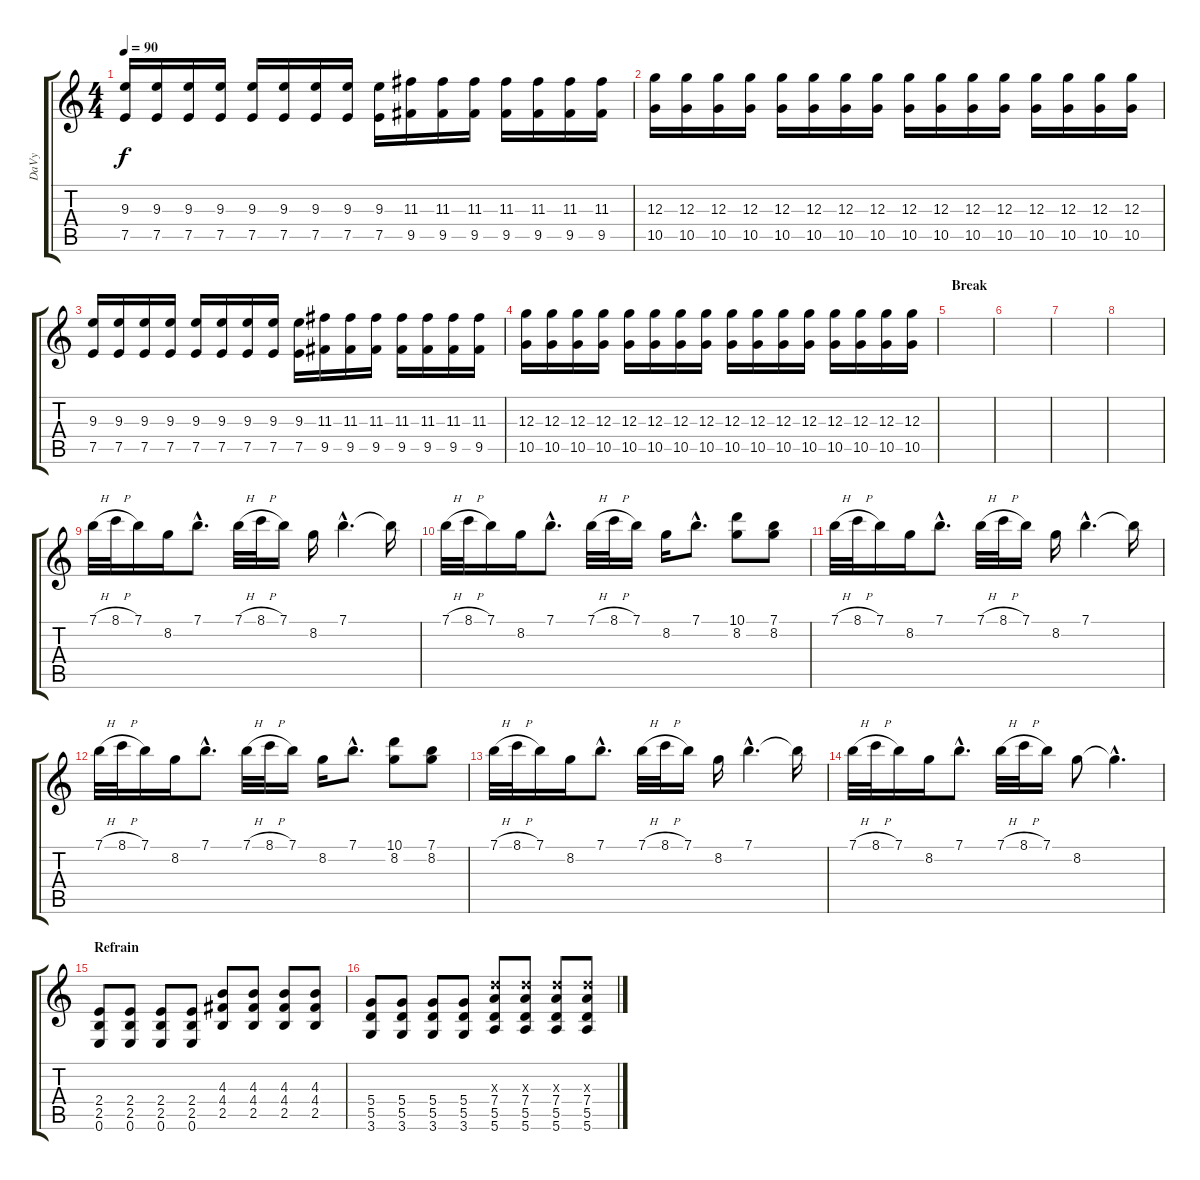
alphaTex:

\track ("DaVy" "DaVy") {instrument distortionguitar}
\staff {score tabs}
\tuning (E4 B3 G3 D3 A2 E2) {hide}
\ts (4 4)
\tempo 90
\clef g2
\ks c
(9.3 7.5).16{dy f instrument distortionguitar} (9.3 7.5).16 (9.3 7.5).16 (9.3 7.5).16 (9.3 7.5).16 (9.3 7.5).16 (9.3 7.5).16 (9.3 7.5).16 (9.3 7.5).16 (11.3 9.5).16 (11.3 9.5).16 (11.3 9.5).16 (11.3 9.5).16 (11.3 9.5).16 (11.3 9.5).16 (11.3 9.5).16 |
(12.3 10.5).16 (12.3 10.5).16 (12.3 10.5).16 (12.3 10.5).16 (12.3 10.5).16 (12.3 10.5).16 (12.3 10.5).16 (12.3 10.5).16 (12.3 10.5).16 (12.3 10.5).16 (12.3 10.5).16 (12.3 10.5).16 (12.3 10.5).16 (12.3 10.5).16 (12.3 10.5).16 (12.3 10.5).16 |
(9.3 7.5).16{instrument distortionguitar} (9.3 7.5).16 (9.3 7.5).16 (9.3 7.5).16 (9.3 7.5).16 (9.3 7.5).16 (9.3 7.5).16 (9.3 7.5).16 (9.3 7.5).16 (11.3 9.5).16 (11.3 9.5).16 (11.3 9.5).16 (11.3 9.5).16 (11.3 9.5).16 (11.3 9.5).16 (11.3 9.5).16 |
(12.3 10.5).16 (12.3 10.5).16 (12.3 10.5).16 (12.3 10.5).16 (12.3 10.5).16 (12.3 10.5).16 (12.3 10.5).16 (12.3 10.5).16 (12.3 10.5).16 (12.3 10.5).16 (12.3 10.5).16 (12.3 10.5).16 (12.3 10.5).16 (12.3 10.5).16 (12.3 10.5).16 (12.3 10.5).16 |
\section ("" "Break")
|
|
|
|
7.1{h}.32{volume 13 balance 12 instrument electricguitarjazz} 8.1{h}.32 7.1.16 8.2.16 7.1{hac}.8{d} 7.1{h}.32 8.1{h}.32 7.1.16 8.2.16 7.1{hac}.4{d} 7.1{t}.16 |
7.1{h}.32{volume 13 balance 12 instrument electricguitarjazz} 8.1{h}.32 7.1.16 8.2.16 7.1{hac}.8{d} 7.1{h}.32 8.1{h}.32 7.1.16 8.2.16 7.1{hac}.8{d} (10.1 8.2).8 (7.1 8.2).8 |
7.1{h}.32{volume 13 balance 12 instrument electricguitarjazz} 8.1{h}.32 7.1.16 8.2.16 7.1{hac}.8{d} 7.1{h}.32 8.1{h}.32 7.1.16 8.2.16 7.1{hac}.4{d} 7.1{t}.16 |
7.1{h}.32{volume 13 balance 12 instrument electricguitarjazz} 8.1{h}.32 7.1.16 8.2.16 7.1{hac}.8{d} 7.1{h}.32 8.1{h}.32 7.1.16 8.2.16 7.1{hac}.8{d} (10.1 8.2).8 (7.1 8.2).8 |
7.1{h}.32{volume 13 balance 12 instrument electricguitarjazz} 8.1{h}.32 7.1.16 8.2.16 7.1{hac}.8{d} 7.1{h}.32 8.1{h}.32 7.1.16 8.2.16 7.1{hac}.4{d} 7.1{t}.16 |
7.1{h}.32{volume 13 balance 12 instrument electricguitarjazz} 8.1{h}.32 7.1.16 8.2.16 7.1{hac}.8{d} 7.1{h}.32 8.1{h}.32 7.1.16 8.2.8 8.2{hac t}.4{d} |
\section ("" "Refrain")
(2.4 2.5 0.6).8{volume 13 balance 12 instrument distortionguitar} (2.4 2.5 0.6).8 (2.4 2.5 0.6).8 (2.4 2.5 0.6).8 (4.3 4.4 2.5).8 (4.3 4.4 2.5).8 (4.3 4.4 2.5).8 (4.3 4.4 2.5).8 |
(5.4 5.5 3.6).8 (5.4 5.5 3.6).8 (5.4 5.5 3.6).8 (5.4 5.5 3.6).8 (7.3{x} 7.4 5.5 5.6).8 (7.3{x} 7.4 5.5 5.6).8 (7.3{x} 7.4 5.5 5.6).8 (7.3{x} 7.4 5.5 5.6).8
